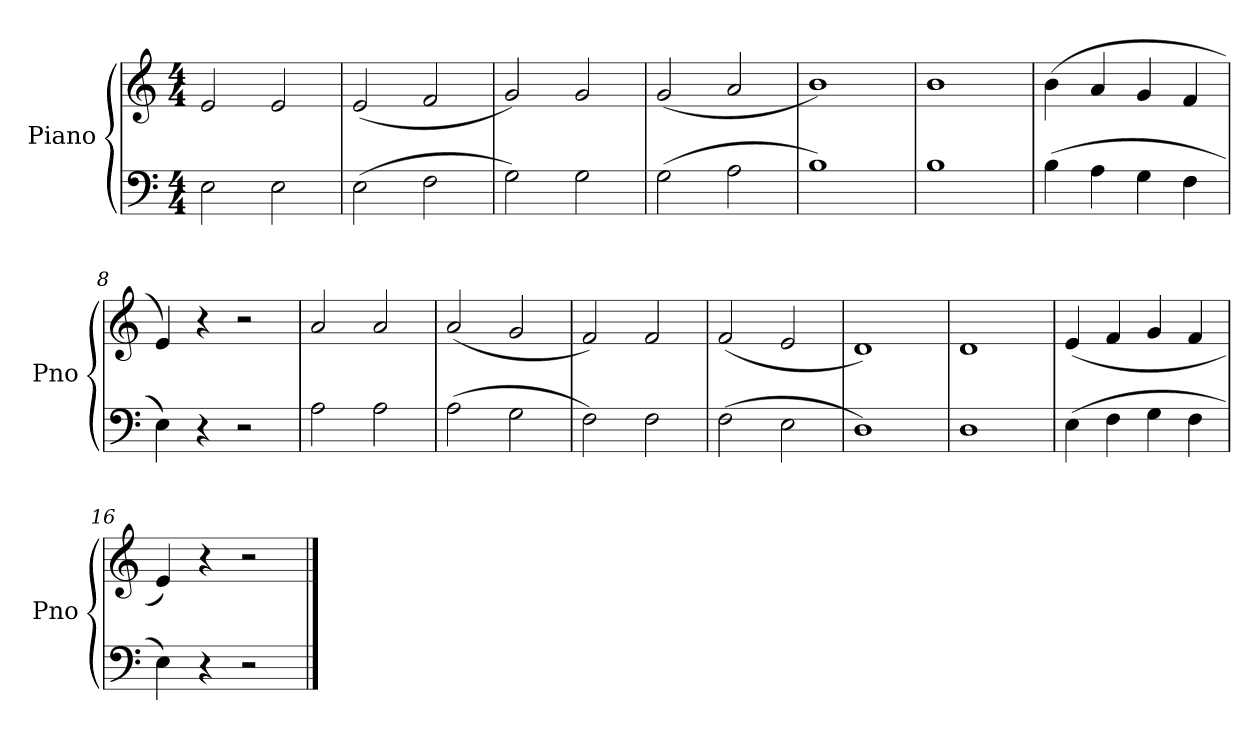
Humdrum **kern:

**kern	**kern
*part2	*part1
*staff2	*staff1
*I"Piano	*I"Piano
*I'Pno	*I'Pno
*clefF4	*clefG2
*M4/4	*M4/4
*MM128	*MM128
=1	=1
2E\	2e/
2E\	2e/
=2	=2
(2E\	(2e/
2F\	2f/
=3	=3
2G\)	2g/)
2G\	2g/
=4	=4
(2G\	(2g/
2A\	2a/
=5	=5
1B/)	1b/)
=6	=6
1B/	1b/
=7	=7
(4B\	(4b\
4A\	4a/
4G\	4g/
4F\	4f/
=8	=8
4E\)	4e/)
4r	4r
2r	2r
!!LO:LB:g=z
=9	=9
2A\	2a/
2A\	2a/
=10	=10
(2A\	(2a/
2G\	2g/
=11	=11
2F\)	2f/)
2F\	2f/
=12	=12
(2F\	(2f/
2E\	2e/
=13	=13
1D/)	1d/)
=14	=14
1D/	1d/
=15	=15
(4E\	(4e/
4F\	4f/
4G\	4g/
4F\	4f/
=16	=16
4E\)	4e/)
4r	4r
2r	2r
==	==
*-	*-
